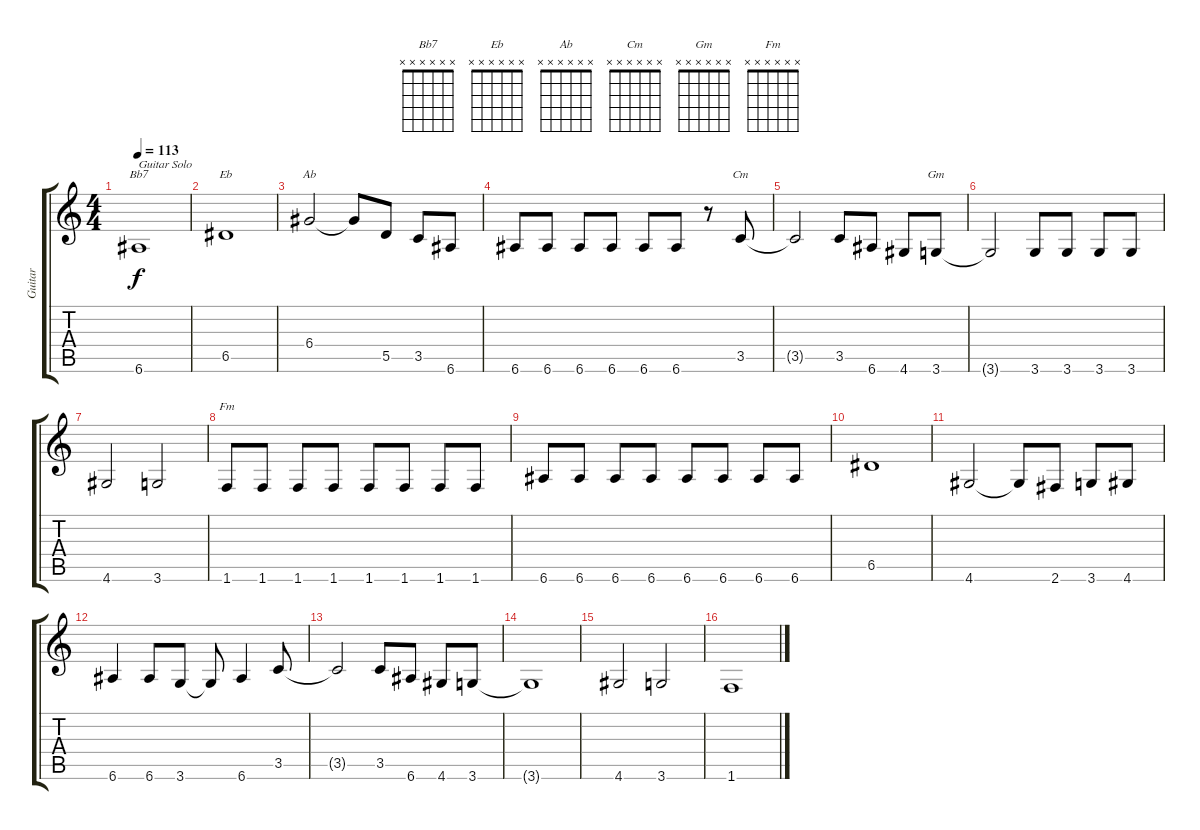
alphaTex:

\track ("Guitar" "Guitar") {instrument electricguitarclean}
\staff {score tabs}
\tuning (E4 B3 G3 D3 A2 E2) {hide}
\chord ("Bb7" x x x x x x)
\chord ("Eb" x x x x x x)
\chord ("Ab" x x x x x x)
\chord ("Cm" x x x x x x)
\chord ("Gm" x x x x x x)
\chord ("Fm" x x x x x x)
\ts (4 4)
\tempo 113
\clef g2
\ks c
6.6.1{ch "Bb7" txt "Guitar Solo" dy f} |
6.5.1{ch "Eb"} |
6.4.2{ch "Ab"} 6.4{t}.8 5.5.8 3.5.8 6.6.8 |
6.6.8 6.6.8 6.6.8 6.6.8 6.6.8 6.6.8 r.8 3.5.8{ch "Cm"} |
3.5{t}.2 3.5.8 6.6.8 4.6.8 3.6.8{ch "Gm"} |
3.6{t}.2 3.6.8 3.6.8 3.6.8 3.6.8 |
4.6.2 3.6.2 |
1.6.8{ch "Fm"} 1.6.8 1.6.8 1.6.8 1.6.8 1.6.8 1.6.8 1.6.8 |
6.6.8 6.6.8 6.6.8 6.6.8 6.6.8 6.6.8 6.6.8 6.6.8 |
6.5.1 |
4.6.2 4.6{t}.8 2.6.8 3.6.8 4.6.8 |
6.6.4 6.6.8 3.6.8 3.6{t}.8 6.6.4 3.5.8 |
3.5{t}.2 3.5.8 6.6.8 4.6.8 3.6.8 |
3.6{t}.1 |
4.6.2 3.6.2 |
1.6.1
